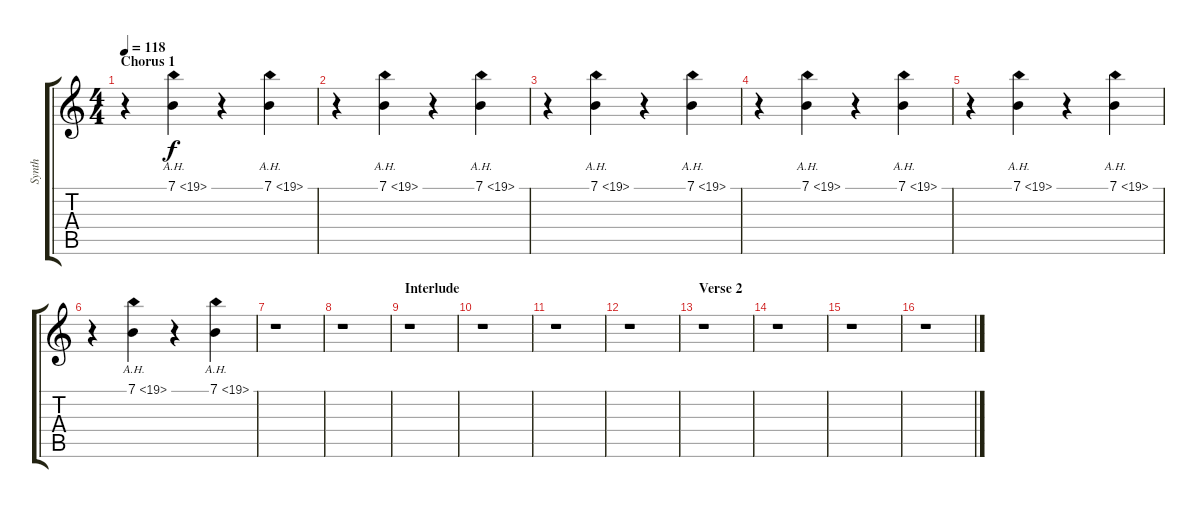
\track ("Synth" "Synth") {instrument synthbrass1}
\staff {score tabs}
\tuning (E4 B3 G3 D3 A2 E2) {hide}
\ts (4 4)
\section ("" "Chorus 1")
\tempo 118
\clef g2
\ks c
r.4{dy f} 7.1{ah 12}.4 r.4 7.1{ah 12}.4 |
r.4 7.1{ah 12}.4 r.4 7.1{ah 12}.4 |
r.4 7.1{ah 12}.4 r.4 7.1{ah 12}.4 |
r.4 7.1{ah 12}.4 r.4 7.1{ah 12}.4 |
r.4 7.1{ah 12}.4 r.4 7.1{ah 12}.4 |
r.4 7.1{ah 12}.4 r.4 7.1{ah 12}.4 |
r.1 |
r.1 |
\section ("" "Interlude")
r.1 |
r.1 |
r.1 |
r.1 |
\section ("" "Verse 2")
r.1 |
r.1 |
r.1 |
r.1
